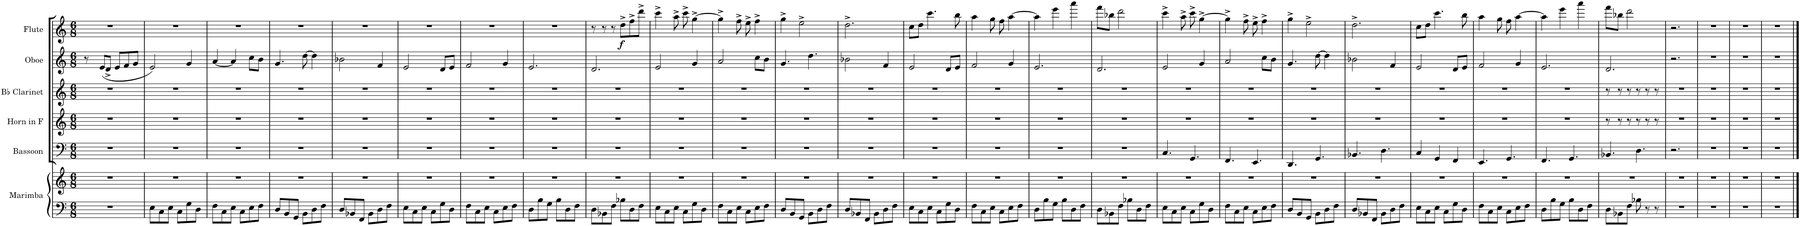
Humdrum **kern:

**kern	**kern	**kern	**kern	**kern	**kern	**kern	**dynam
*part6	*part6	*part5	*part4	*part3	*part2	*part1	*part1
*staff7	*staff6	*staff5	*staff4	*staff3	*staff2	*staff1	*staff1
*I"Marimba	*	*I"Bassoon	*I"Horn in F	*I"Bb Clarinet	*I"Oboe	*I"Flute	*
*I'Mrm.	*	*I'Bsn	*I'Hn	*I'Cl	*I'Ob	*I'Fl	*
*clefF4	*clefG2	*clefF4	*clefG2	*clefG2	*clefG2	*clefG2	*
*	*	*	*ITrd4c7	*ITrd1c2	*	*	*
*k[]	*k[]	*k[]	*k[]	*k[]	*k[]	*k[]	*
*M6/8	*M6/8	*M6/8	*M6/8	*M6/8	*M6/8	*M6/8	*
=1	=1	=1	=1	=1	=1	=1	=1
2.r	2.r	2.r	2.r	2.r	8r	2.r	.
.	.	.	.	.	(8e/L	.	.
.	.	.	.	.	8d^/J	.	.
.	.	.	.	.	8e/L	.	.
.	.	.	.	.	8f/	.	.
.	.	.	.	.	8g/J	.	.
=2	=2	=2	=2	=2	=2	=2	=2
8E\L	2.r	2.r	2.r	2.r	2e/)	2.r	.
8C\	.	.	.	.	.	.	.
8E\J	.	.	.	.	.	.	.
8C\L	.	.	.	.	.	.	.
8G\	.	.	.	.	4g/	.	.
8D\J	.	.	.	.	.	.	.
=3	=3	=3	=3	=3	=3	=3	=3
8F\L	2.r	2.r	2.r	2.r	[4a/	2.r	.
8C\	.	.	.	.	.	.	.
8E\J	.	.	.	.	4a/]	.	.
8C\L	.	.	.	.	.	.	.
8E\	.	.	.	.	8cc\L	.	.
8F\J	.	.	.	.	8b\J	.	.
=4	=4	=4	=4	=4	=4	=4	=4
8D/L	2.r	2.r	2.r	2.r	4.g/	2.r	.
8BB/	.	.	.	.	.	.	.
8GG/J	.	.	.	.	.	.	.
8BB\L	.	.	.	.	[8dd\	.	.
8D\	.	.	.	.	4dd\]	.	.
8F\J	.	.	.	.	.	.	.
=5	=5	=5	=5	=5	=5	=5	=5
8D/L	2.r	2.r	2.r	2.r	2b-X\	2.r	.
8BB-X/	.	.	.	.	.	.	.
8FF/J	.	.	.	.	.	.	.
8BB-\L	.	.	.	.	.	.	.
8D\	.	.	.	.	4f/	.	.
8F\J	.	.	.	.	.	.	.
=6	=6	=6	=6	=6	=6	=6	=6
8E\L	2.r	2.r	2.r	2.r	2e/	2.r	.
8C\	.	.	.	.	.	.	.
8E\J	.	.	.	.	.	.	.
8C\L	.	.	.	.	.	.	.
8G\	.	.	.	.	8d/L	.	.
8D\J	.	.	.	.	8e/J	.	.
=7	=7	=7	=7	=7	=7	=7	=7
8F\L	2.r	2.r	2.r	2.r	2f/	2.r	.
8C\	.	.	.	.	.	.	.
8E\J	.	.	.	.	.	.	.
8C\L	.	.	.	.	.	.	.
8E\	.	.	.	.	4g/	.	.
8F\J	.	.	.	.	.	.	.
=8	=8	=8	=8	=8	=8	=8	=8
8D\L	2.r	2.r	2.r	2.r	2.e/	2.r	.
8B\	.	.	.	.	.	.	.
8G\J	.	.	.	.	.	.	.
8B\L	.	.	.	.	.	.	.
8D\	.	.	.	.	.	.	.
8F\J	.	.	.	.	.	.	.
=9	=9	=9	=9	=9	=9	=9	=9
8D\L	2.r	2.r	2.r	2.r	2.d/	8r	.
8BB-X\	.	.	.	.	.	8r	.
8F\J	.	.	.	.	.	8r	.
!	!	!	!	!	!	!	!LO:DY:b
8B-X\L	.	.	.	.	.	8dd^\L	f
8D\	.	.	.	.	.	8ff^\	.
8F\J	.	.	.	.	.	8ddd^\J	.
=10	=10	=10	=10	=10	=10	=10	=10
8E\L	2.r	2.r	2.r	2.r	2e/	4ccc^\	.
8C\	.	.	.	.	.	.	.
8E\J	.	.	.	.	.	8aa^\	.
8C\L	.	.	.	.	.	8ccc^\	.
8G\	.	.	.	.	4g/	[4gg^\	.
8D\J	.	.	.	.	.	.	.
=11	=11	=11	=11	=11	=11	=11	=11
8F\L	2.r	2.r	2.r	2.r	2a/	4gg^\]	.
8C\	.	.	.	.	.	.	.
8E\J	.	.	.	.	.	8ff^\	.
8C\L	.	.	.	.	.	8ee^\	.
8E\	.	.	.	.	8cc\L	4ff^\	.
8F\J	.	.	.	.	8b\J	.	.
=12	=12	=12	=12	=12	=12	=12	=12
8D/L	2.r	2.r	2.r	2.r	4.g/	4gg^\	.
8BB/	.	.	.	.	.	.	.
8GG/J	.	.	.	.	.	2ee^\	.
8BB\L	.	.	.	.	4.dd\	.	.
8D\	.	.	.	.	.	.	.
8F\J	.	.	.	.	.	.	.
=13	=13	=13	=13	=13	=13	=13	=13
8D/L	2.r	2.r	2.r	2.r	2b-X\	2.dd^\	.
8BB-X/	.	.	.	.	.	.	.
8FF/J	.	.	.	.	.	.	.
8BB-\L	.	.	.	.	.	.	.
8D\	.	.	.	.	4f/	.	.
8F\J	.	.	.	.	.	.	.
=14	=14	=14	=14	=14	=14	=14	=14
8E\L	2.r	2.r	2.r	2.r	2e/	8cc\L	.
8C\	.	.	.	.	.	8dd\J	.
8E\J	.	.	.	.	.	4.ccc\	.
8C\L	.	.	.	.	.	.	.
8G\	.	.	.	.	8d/L	.	.
8D\J	.	.	.	.	8e/J	8bb\	.
=15	=15	=15	=15	=15	=15	=15	=15
8F\L	2.r	2.r	2.r	2.r	2f/	4aa\	.
8C\	.	.	.	.	.	.	.
8E\J	.	.	.	.	.	8gg\	.
8C\L	.	.	.	.	.	8ff\	.
8E\	.	.	.	.	4g/	[4aa\	.
8F\J	.	.	.	.	.	.	.
=16	=16	=16	=16	=16	=16	=16	=16
8D\L	2.r	2.r	2.r	2.r	2.e/	4aa\]	.
8B\	.	.	.	.	.	.	.
8G\J	.	.	.	.	.	4eee\	.
8B\L	.	.	.	.	.	.	.
8D\	.	.	.	.	.	4aaa\	.
8F\J	.	.	.	.	.	.	.
=17	=17	=17	=17	=17	=17	=17	=17
8D\L	2.r	2.r	2.r	2.r	2.d/	8fff\L	.
8BB-X\	.	.	.	.	.	8bb-X\J	.
8F\J	.	.	.	.	.	2ddd\	.
8B-X\L	.	.	.	.	.	.	.
8D\	.	.	.	.	.	.	.
8F\J	.	.	.	.	.	.	.
=18	=18	=18	=18	=18	=18	=18	=18
8E\L	2.r	4.C/	2.r	2.r	2e/	4ccc^\	.
8C\	.	.	.	.	.	.	.
8E\J	.	.	.	.	.	8aa^\	.
8C\L	.	4.GG/	.	.	.	8ccc^\	.
8G\	.	.	.	.	4g/	[4gg^\	.
8D\J	.	.	.	.	.	.	.
=19	=19	=19	=19	=19	=19	=19	=19
8F\L	2.r	4.FF/	2.r	2.r	2a/	4gg^\]	.
8C\	.	.	.	.	.	.	.
8E\J	.	.	.	.	.	8ff^\	.
8C\L	.	4.EE/	.	.	.	8ee^\	.
8E\	.	.	.	.	8cc\L	4ff^\	.
8F\J	.	.	.	.	8b\J	.	.
=20	=20	=20	=20	=20	=20	=20	=20
8D/L	2.r	4.DD/	2.r	2.r	4.g/	4gg^\	.
8BB/	.	.	.	.	.	.	.
8GG/J	.	.	.	.	.	2ee^\	.
8BB\L	.	4.GG/	.	.	[8dd\	.	.
8D\	.	.	.	.	4dd\]	.	.
8F\J	.	.	.	.	.	.	.
=21	=21	=21	=21	=21	=21	=21	=21
8D/L	2.r	4.BB-X/	2.r	2.r	2b-X\	2.dd^\	.
8BB-X/	.	.	.	.	.	.	.
8FF/J	.	.	.	.	.	.	.
8BB-\L	.	4.D\	.	.	.	.	.
8D\	.	.	.	.	4f/	.	.
8F\J	.	.	.	.	.	.	.
=22	=22	=22	=22	=22	=22	=22	=22
8E\L	2.r	4C/	2.r	2.r	2e/	8cc\L	.
8C\	.	.	.	.	.	8dd\J	.
8E\J	.	4GG/	.	.	.	4.ccc\	.
8C\L	.	.	.	.	.	.	.
8G\	.	4FF/	.	.	8d/L	.	.
8D\J	.	.	.	.	8e/J	8bb\	.
=23	=23	=23	=23	=23	=23	=23	=23
8F\L	2.r	4.EE/	2.r	2.r	2f/	4aa\	.
8C\	.	.	.	.	.	.	.
8E\J	.	.	.	.	.	8gg\	.
8C\L	.	4.GG/	.	.	.	8ff\	.
8E\	.	.	.	.	4g/	[4aa\	.
8F\J	.	.	.	.	.	.	.
=24	=24	=24	=24	=24	=24	=24	=24
8D\L	2.r	4.FF/	2.r	2.r	2.e/	4aa\]	.
8B\	.	.	.	.	.	.	.
8G\J	.	.	.	.	.	4eee\	.
8B\L	.	4.GG/	.	.	.	.	.
8D\	.	.	.	.	.	4aaa\	.
8F\J	.	.	.	.	.	.	.
=25	=25	=25	=25	=25	=25	=25	=25
8D\L	2.r	4.BB-X/	8r	8r	2.d/	8fff\L	.
8BB-X\	.	.	8r	8r	.	8bb-X\J	.
8F\J	.	.	8r	8r	.	2ddd\	.
8B-X\	.	4.D\	8r	8r	.	.	.
8r	.	.	8r	8r	.	.	.
8r	.	.	8r	8r	.	.	.
=26	=26	=26	=26	=26	=26	=26	=26
2.r	2.r	2.r	2.r	2.r	2.r	2.r	.
=27	=27	=27	=27	=27	=27	=27	=27
2.r	2.r	2.r	2.r	2.r	2.r	2.r	.
=28	=28	=28	=28	=28	=28	=28	=28
2.r	2.r	2.r	2.r	2.r	2.r	2.r	.
=29	=29	=29	=29	=29	=29	=29	=29
2.r	2.r	2.r	2.r	2.r	2.r	2.r	.
==	==	==	==	==	==	==	==
*-	*-	*-	*-	*-	*-	*-	*-
